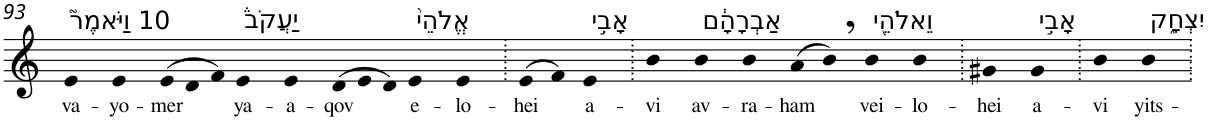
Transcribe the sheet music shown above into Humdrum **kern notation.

**kern	**text
*part1	*part1
*staff1	*staff1
*I"Piano	*
*I'Pno	*
!!LO:PB:g=z
*clefG2	*
*k[]	*
=93	=93
!LO:TX:a:t=10 וַיֹּאמֶר֮	!
!	!LO:LY:b
4e	va-
!	!LO:LY:b
4e	-yo-
*Xtuplet	*
!	!LO:LY:b
(>12e	-mer
12d	.
12f)	.
!LO:TX:a:t=יַעֲקֹב֒	!
!	!LO:LY:b
4e	ya-
!	!LO:LY:b
4e	-a-
!	!LO:LY:b
(>12d	-qov
12e	.
12d)	.
!LO:TX:a:t=אֱלֹהֵי֙	!
!	!LO:LY:b
4e	e-
!	!LO:LY:b
4e	-lo-
=94.	=94.
!	!LO:LY:b
(>8e	-hei
8f)	.
!LO:TX:a:t=אָבִ֣י	!
!	!LO:LY:b
4e	a-
=95.	=95.
!	!LO:LY:b
4b	-vi
!LO:TX:a:t=אַבְרָהָ֔ם	!
!	!LO:LY:b
4b	av-
!	!LO:LY:b
4b	-ra-
!	!LO:LY:b
(>8a	-ham
8b,)	.
!LO:TX:a:t=וֵאלֹהֵ֖י	!
!	!LO:LY:b
4b	vei-
!	!LO:LY:b
4b	-lo-
=96.	=96.
!	!LO:LY:b
4g#X	-hei
!LO:TX:a:t=אָבִ֣י	!
!	!LO:LY:b
4g#	a-
=97.	=97.
!	!LO:LY:b
4b	-vi
!LO:TX:a:t=יִצְחָ֑ק	!
!	!LO:LY:b
4b	yits-
=.	=.
*-	*-
